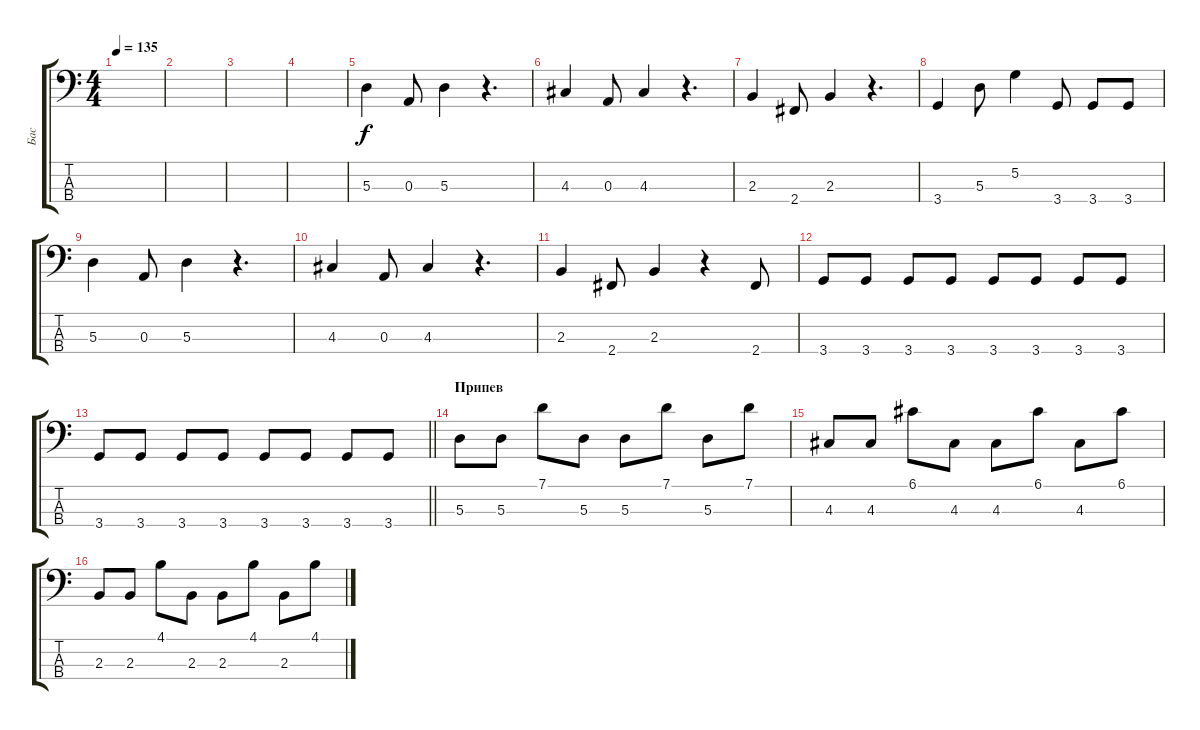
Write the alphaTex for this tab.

\track ("Бас" "Бас") {instrument electricbassfinger}
\staff {score tabs}
\tuning (G2 D2 A1 E1) {hide}
\ts (4 4)
\tempo 135
\clef f4
\ks c
|
|
|
|
5.3.4 0.3.8 5.3.4 r.4{d} |
4.3.4 0.3.8 4.3.4 r.4{d} |
2.3.4 2.4.8 2.3.4 r.4{d} |
3.4.4 5.3.8 5.2.4 3.4.8 3.4.8 3.4.8 |
5.3.4 0.3.8 5.3.4 r.4{d} |
4.3.4 0.3.8 4.3.4 r.4{d} |
2.3.4 2.4.8 2.3.4 r.4 2.4.8 |
3.4.8 3.4.8 3.4.8 3.4.8 3.4.8 3.4.8 3.4.8 3.4.8 |
\barLineRight lightlight
3.4.8 3.4.8 3.4.8 3.4.8 3.4.8 3.4.8 3.4.8 3.4.8 |
\section ("" "Припев")
5.3.8 5.3.8 7.1.8 5.3.8 5.3.8 7.1.8 5.3.8 7.1.8 |
4.3.8 4.3.8 6.1.8 4.3.8 4.3.8 6.1.8 4.3.8 6.1.8 |
2.3.8 2.3.8 4.1.8 2.3.8 2.3.8 4.1.8 2.3.8 4.1.8
